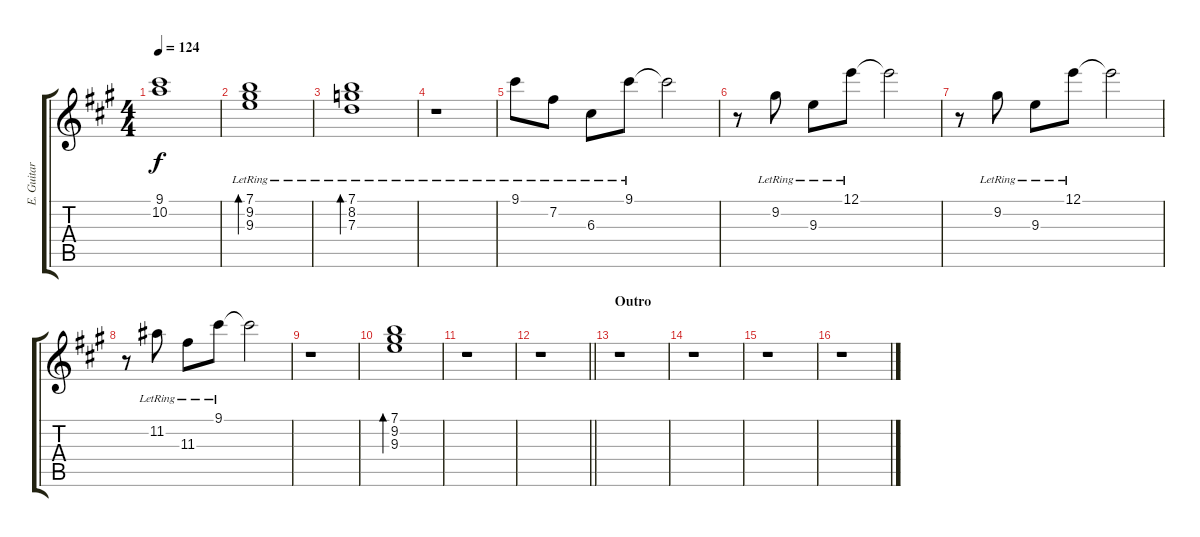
\track ("E. Guitar II" "E. Guitar ") {instrument electricguitarclean}
\staff {score tabs}
\tuning (E4 B3 G3 D3 A2 E2) {hide}
\ts (4 4)
\tempo 124
\clef g2
\ks a
(9.1{t} 10.2{t}).1{dy f} |
(7.1{lr} 9.2{lr} 9.3{lr}).1{bd 240} |
(7.1{lr} 8.2{lr} 7.3{lr}).1{bd 240} |
r.1 |
9.1{lr}.8 7.2{lr}.8 6.3{lr}.8 9.1{lr}.8 9.1{t}.2 |
r.8 9.2{lr}.8 9.3{lr}.8 12.1{lr}.8 12.1{t}.2 |
r.8 9.2{lr}.8 9.3{lr}.8 12.1{lr}.8 12.1{t}.2 |
r.8 11.2{lr}.8 11.3{lr}.8 9.1{lr}.8 9.1{t}.2 |
r.1 |
(7.1 9.2 9.3).1{bd 240} |
r.1 |
\barLineRight lightlight
r.1 |
\section ("" "Outro")
r.1 |
r.1 |
r.1 |
r.1
